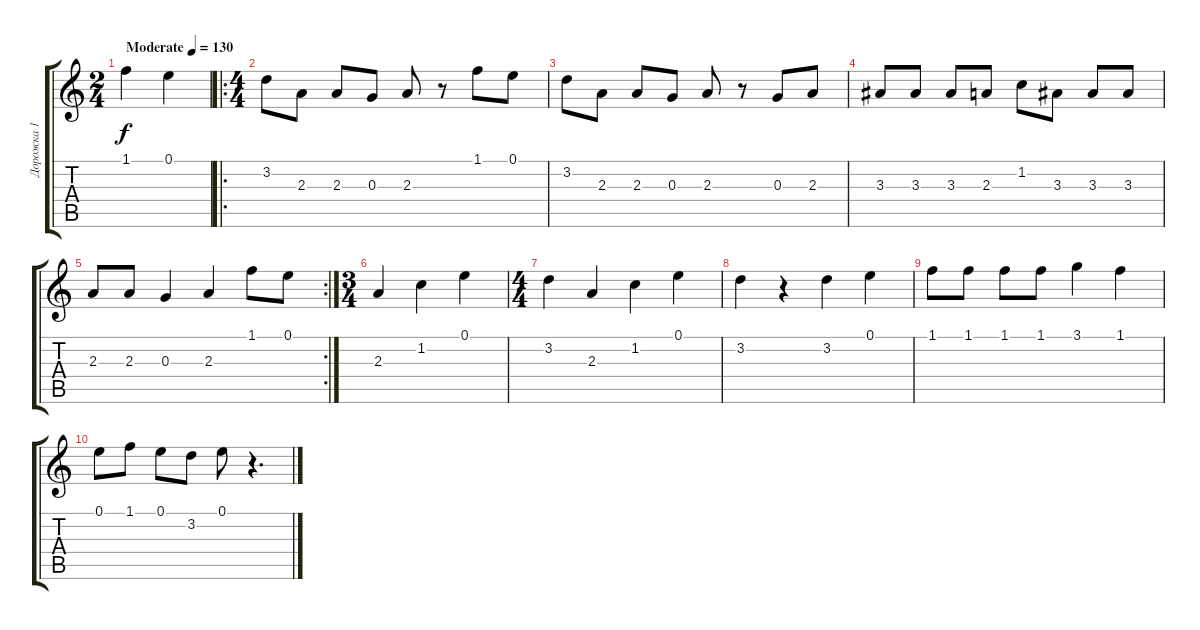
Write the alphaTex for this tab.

\track ("Дорожка 1" "Дорожка 1") {instrument distortionguitar}
\staff {score tabs}
\tuning (E4 B3 G3 D3 A2 E2) {hide}
\ts (2 4)
\tempo (130 "Moderate")
\clef g2
\ks c
1.1.4{dy f instrument distortionguitar} 0.1.4 |
\ro
\ts (4 4)
3.2.8 2.3.8 2.3.8 0.3.8 2.3.8 r.8 1.1.8 0.1.8 |
3.2.8 2.3.8 2.3.8 0.3.8 2.3.8 r.8 0.3.8 2.3.8 |
3.3.8 3.3.8 3.3.8 2.3.8 1.2.8 3.3.8 3.3.8 3.3.8 |
\rc 2
2.3.8 2.3.8 0.3.4 2.3.4 1.1.8 0.1.8 |
\ts (3 4)
2.3.4 1.2.4 0.1.4 |
\ts (4 4)
3.2.4 2.3.4 1.2.4 0.1.4 |
3.2.4 r.4 3.2.4 0.1.4 |
1.1.8 1.1.8 1.1.8 1.1.8 3.1.4 1.1.4 |
0.1.8 1.1.8 0.1.8 3.2.8 0.1.8 r.4{d}
